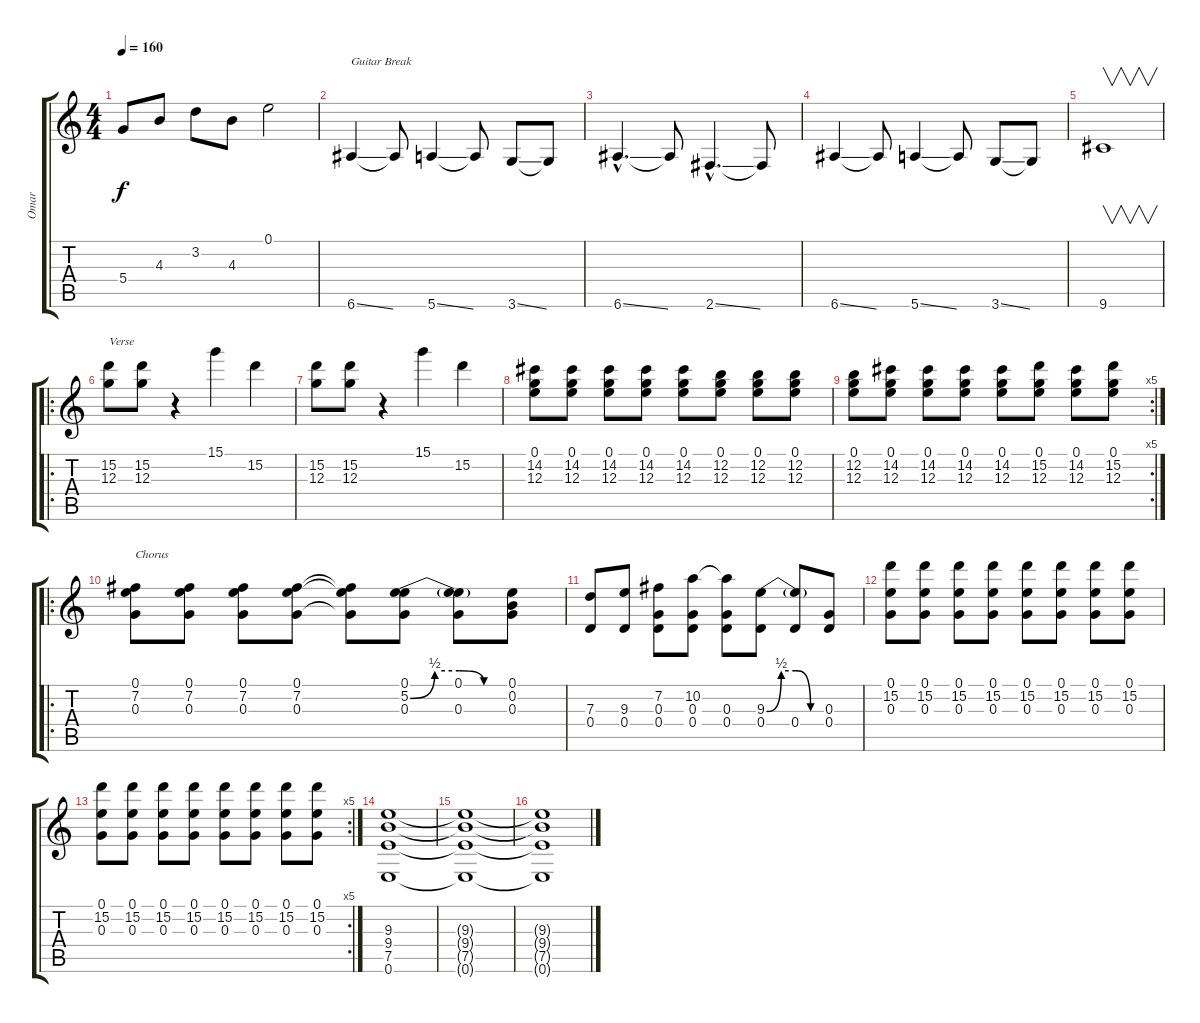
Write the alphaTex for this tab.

\track ("Omar" "Omar") {instrument overdrivenguitar}
\staff {score tabs}
\tuning (E4 B3 G3 D3 A2 E2) {hide}
\ts (4 4)
\tempo 160
\clef g2
\ks c
5.4.8{dy f} 4.3.8 3.2.8 4.3.8 0.1.2 |
6.6{ss}.4{txt "Guitar Break" instrument overdrivenguitar} 6.6{t}.8 5.6{ss}.4 5.6{t}.8 3.6{ss}.8 3.6{t}.8 |
6.6{ss hac}.4{d} 6.6{t}.8 2.6{ss hac}.4{d} 2.6{t}.8 |
6.6{ss}.4 6.6{t}.8 5.6{ss}.4 5.6{t}.8 3.6{ss}.8 3.6{t}.8 |
9.6.1{v} |
\ro
(15.2 12.3).8{txt "Verse"} (15.2 12.3).8 r.4 15.1.4 15.2.4 |
(15.2 12.3).8 (15.2 12.3).8 r.4 15.1.4 15.2.4 |
(0.1 14.2 12.3).8 (0.1 14.2 12.3).8 (0.1 14.2 12.3).8 (0.1 14.2 12.3).8 (0.1 14.2 12.3).8 (0.1 12.2 12.3).8 (0.1 12.2 12.3).8 (0.1 12.2 12.3).8 |
\rc 5
(0.1 12.2 12.3).8 (0.1 14.2 12.3).8 (0.1 14.2 12.3).8 (0.1 14.2 12.3).8 (0.1 14.2 12.3).8 (0.1 15.2 12.3).8 (0.1 14.2 12.3).8 (0.1 15.2 12.3).8 |
\ro
(0.1 7.2 0.3).8{txt "Chorus"} (0.1 7.2 0.3).8 (0.1 7.2 0.3).8 (0.1 7.2 0.3).8 (0.1{t} 7.2{t} 0.3{t}).8 (0.1 5.2{be (custom 0 0 15 2 30 2 45 0 60 0)} 0.3).8 (0.1 5.2{t} 0.3).8 (0.1 0.2 0.3).8 |
(7.3 0.4).8 (9.3 0.4).8 (7.2 0.3 0.4).8 (10.2 0.3 0.4).8 (10.2{t} 0.3 0.4).8 (9.3{be (custom 0 0 15 2 30 2 45 0 60 0)} 0.4).8 (9.3{t} 0.4).8 (0.3 0.4).8 |
(0.1 15.2 0.3).8 (0.1 15.2 0.3).8 (0.1 15.2 0.3).8 (0.1 15.2 0.3).8 (0.1 15.2 0.3).8 (0.1 15.2 0.3).8 (0.1 15.2 0.3).8 (0.1 15.2 0.3).8 |
\rc 5
(0.1 15.2 0.3).8 (0.1 15.2 0.3).8 (0.1 15.2 0.3).8 (0.1 15.2 0.3).8 (0.1 15.2 0.3).8 (0.1 15.2 0.3).8 (0.1 15.2 0.3).8 (0.1 15.2 0.3).8 |
(9.3 9.4 7.5 0.6).1 |
(9.3{t} 9.4{t} 7.5{t} 0.6{t}).1 |
(9.3{t} 9.4{t} 7.5{t} 0.6{t}).1
